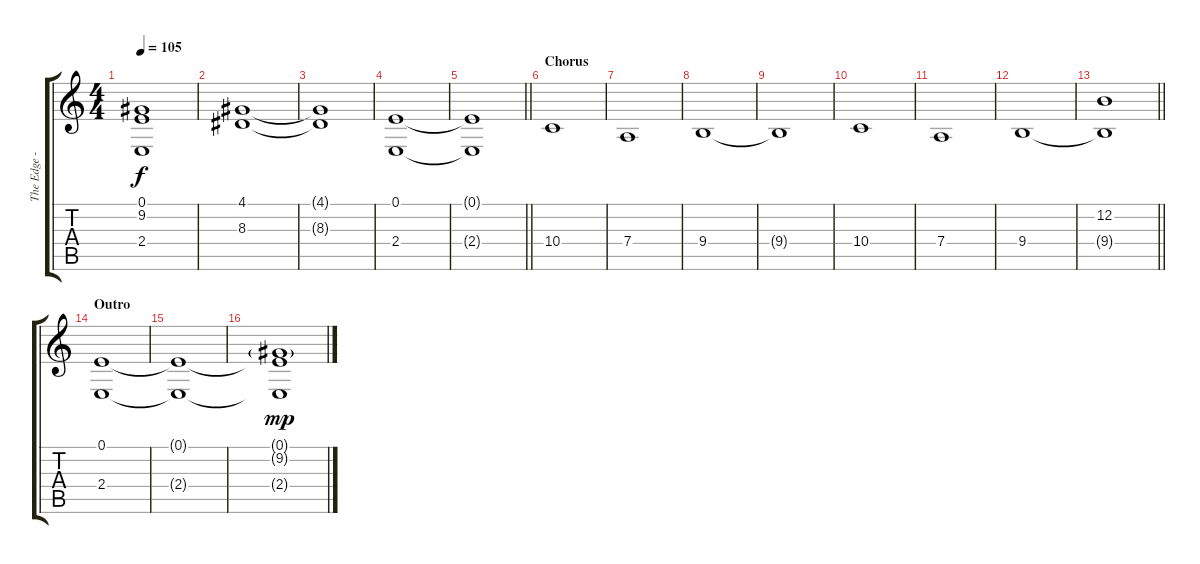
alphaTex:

\track ("The Edge - Keys" "The Edge -") {instrument clarinet}
\staff {score tabs}
\tuning (E4 B3 G3 D3 A2 E2) {hide}
\ts (4 4)
\tempo 105
\clef g2
\ks c
(0.1{t} 9.2{t} 2.4{t}).1{dy f} |
(4.1 8.3).1 |
(4.1{t} 8.3{t}).1 |
(0.1 2.4).1 |
\barLineRight lightlight
(0.1{t} 2.4{t}).1 |
\section ("" "Chorus")
10.4.1 |
7.4.1 |
9.4.1 |
9.4{t}.1 |
10.4.1 |
7.4.1 |
9.4.1 |
\barLineRight lightlight
(12.2 9.4{t}).1 |
\section ("" "Outro")
(0.1 2.4).1 |
(0.1{t} 2.4{t}).1 |
(0.1{t} 9.2{g} 2.4{t}).1{dy mp}
